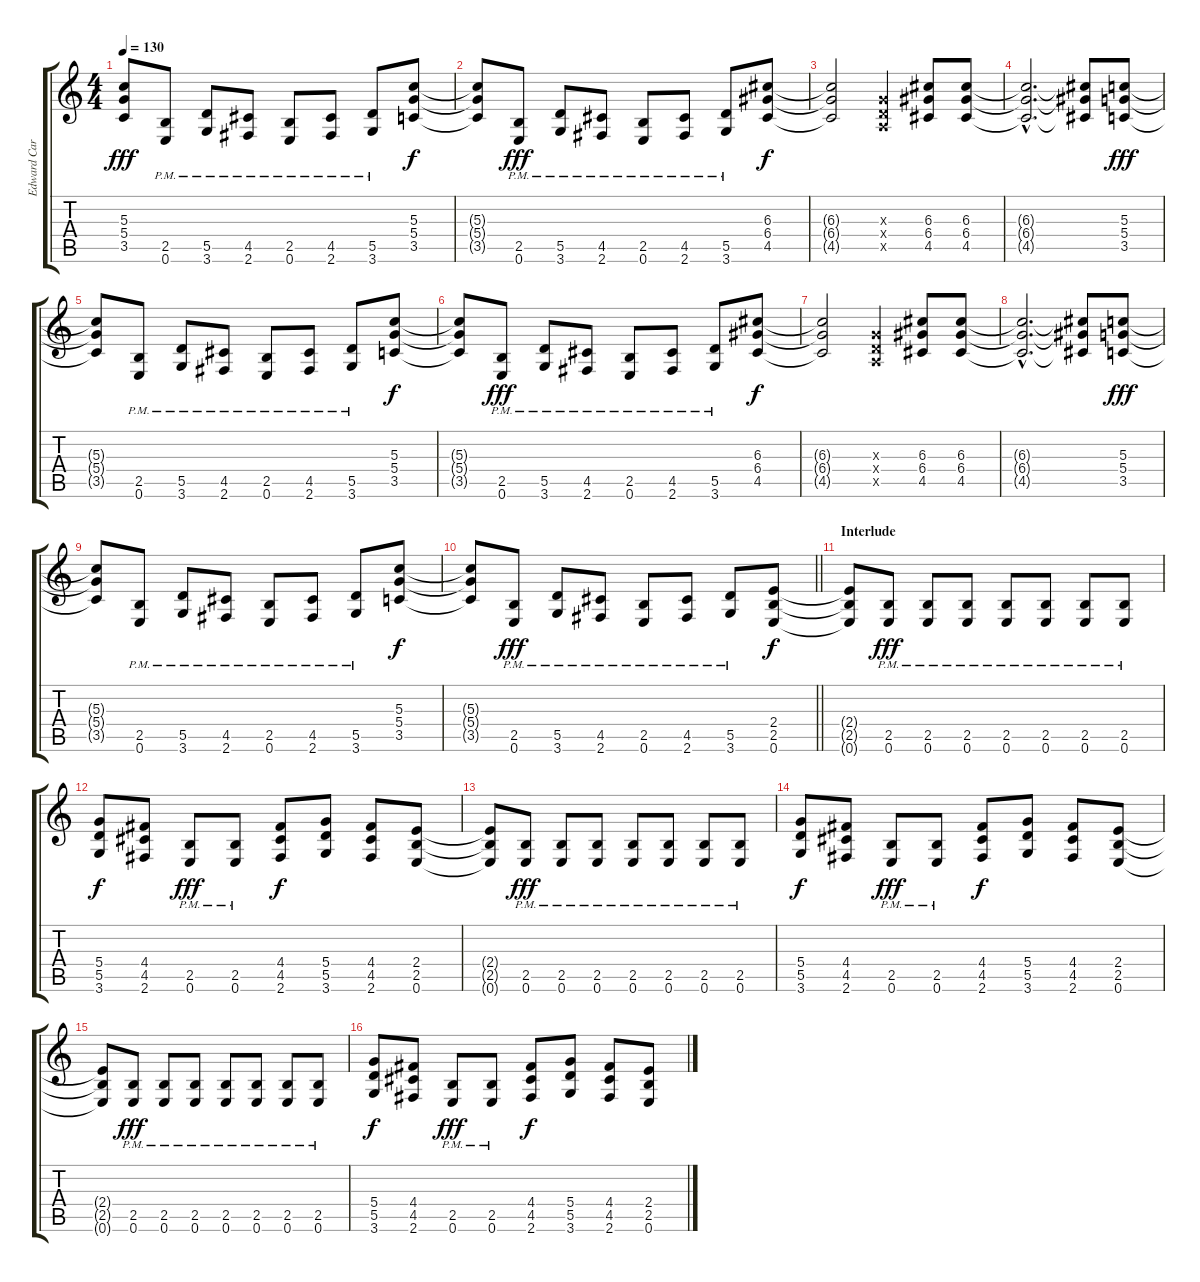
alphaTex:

\track ("Edward Carlson" "Edward Car") {instrument electricguitarclean}
\staff {score tabs}
\tuning (E4 B3 G3 D3 A2 E2) {hide}
\ts (4 4)
\tempo 130
\clef g2
\ks c
(5.3{t} 5.4{t} 3.5{t}).8{dy fff} (2.5{pm} 0.6{pm}).8 (5.5{pm} 3.6{pm}).8 (4.5{pm} 2.6{pm}).8 (2.5{pm} 0.6{pm}).8 (4.5{pm} 2.6{pm}).8 (5.5{pm} 3.6{pm}).8 (5.3 5.4 3.5).8{dy f} |
(5.3{t} 5.4{t} 3.5{t}).8 (2.5{pm} 0.6{pm}).8{dy fff} (5.5{pm} 3.6{pm}).8 (4.5{pm} 2.6{pm}).8 (2.5{pm} 0.6{pm}).8 (4.5{pm} 2.6{pm}).8 (5.5{pm} 3.6{pm}).8 (6.3 6.4 4.5).8{dy f} |
(6.3{t} 6.4{t} 4.5{t}).2 (0.3{x} 0.4{x} 0.5{x}).4 (6.3 6.4 4.5).8 (6.3 6.4 4.5).8 |
(6.3{hac t} 6.4{hac t} 4.5{hac t}).2{d} (6.3{t} 6.4{t} 4.5{t}).8 (5.3 5.4 3.5).8{dy fff} |
(5.3{t} 5.4{t} 3.5{t}).8 (2.5{pm} 0.6{pm}).8 (5.5{pm} 3.6{pm}).8 (4.5{pm} 2.6{pm}).8 (2.5{pm} 0.6{pm}).8 (4.5{pm} 2.6{pm}).8 (5.5{pm} 3.6{pm}).8 (5.3 5.4 3.5).8{dy f} |
(5.3{t} 5.4{t} 3.5{t}).8 (2.5{pm} 0.6{pm}).8{dy fff} (5.5{pm} 3.6{pm}).8 (4.5{pm} 2.6{pm}).8 (2.5{pm} 0.6{pm}).8 (4.5{pm} 2.6{pm}).8 (5.5{pm} 3.6{pm}).8 (6.3 6.4 4.5).8{dy f} |
(6.3{t} 6.4{t} 4.5{t}).2 (0.3{x} 0.4{x} 0.5{x}).4 (6.3 6.4 4.5).8 (6.3 6.4 4.5).8 |
(6.3{hac t} 6.4{hac t} 4.5{hac t}).2{d} (6.3{t} 6.4{t} 4.5{t}).8 (5.3 5.4 3.5).8{dy fff} |
(5.3{t} 5.4{t} 3.5{t}).8 (2.5{pm} 0.6{pm}).8 (5.5{pm} 3.6{pm}).8 (4.5{pm} 2.6{pm}).8 (2.5{pm} 0.6{pm}).8 (4.5{pm} 2.6{pm}).8 (5.5{pm} 3.6{pm}).8 (5.3 5.4 3.5).8{dy f} |
\barLineRight lightlight
(5.3{t} 5.4{t} 3.5{t}).8 (2.5{pm} 0.6{pm}).8{dy fff} (5.5{pm} 3.6{pm}).8 (4.5{pm} 2.6{pm}).8 (2.5{pm} 0.6{pm}).8 (4.5{pm} 2.6{pm}).8 (5.5{pm} 3.6{pm}).8 (2.4 2.5 0.6).8{dy f} |
\section ("" "Interlude")
(2.4{t} 2.5{t} 0.6{t}).8 (2.5{pm} 0.6{pm}).8{dy fff} (2.5{pm} 0.6{pm}).8 (2.5{pm} 0.6{pm}).8 (2.5{pm} 0.6{pm}).8 (2.5{pm} 0.6{pm}).8 (2.5{pm} 0.6{pm}).8 (2.5{pm} 0.6{pm}).8 |
(5.4 5.5 3.6).8{dy f} (4.4 4.5 2.6).8 (2.5{pm} 0.6{pm}).8{dy fff} (2.5{pm} 0.6{pm}).8 (4.4 4.5 2.6).8{dy f} (5.4 5.5 3.6).8 (4.4 4.5 2.6).8 (2.4 2.5 0.6).8 |
(2.4{t} 2.5{t} 0.6{t}).8 (2.5{pm} 0.6{pm}).8{dy fff} (2.5{pm} 0.6{pm}).8 (2.5{pm} 0.6{pm}).8 (2.5{pm} 0.6{pm}).8 (2.5{pm} 0.6{pm}).8 (2.5{pm} 0.6{pm}).8 (2.5{pm} 0.6{pm}).8 |
(5.4 5.5 3.6).8{dy f} (4.4 4.5 2.6).8 (2.5{pm} 0.6{pm}).8{dy fff} (2.5{pm} 0.6{pm}).8 (4.4 4.5 2.6).8{dy f} (5.4 5.5 3.6).8 (4.4 4.5 2.6).8 (2.4 2.5 0.6).8 |
(2.4{t} 2.5{t} 0.6{t}).8 (2.5{pm} 0.6{pm}).8{dy fff} (2.5{pm} 0.6{pm}).8 (2.5{pm} 0.6{pm}).8 (2.5{pm} 0.6{pm}).8 (2.5{pm} 0.6{pm}).8 (2.5{pm} 0.6{pm}).8 (2.5{pm} 0.6{pm}).8 |
(5.4 5.5 3.6).8{dy f} (4.4 4.5 2.6).8 (2.5{pm} 0.6{pm}).8{dy fff} (2.5{pm} 0.6{pm}).8 (4.4 4.5 2.6).8{dy f} (5.4 5.5 3.6).8 (4.4 4.5 2.6).8 (2.4 2.5 0.6).8
